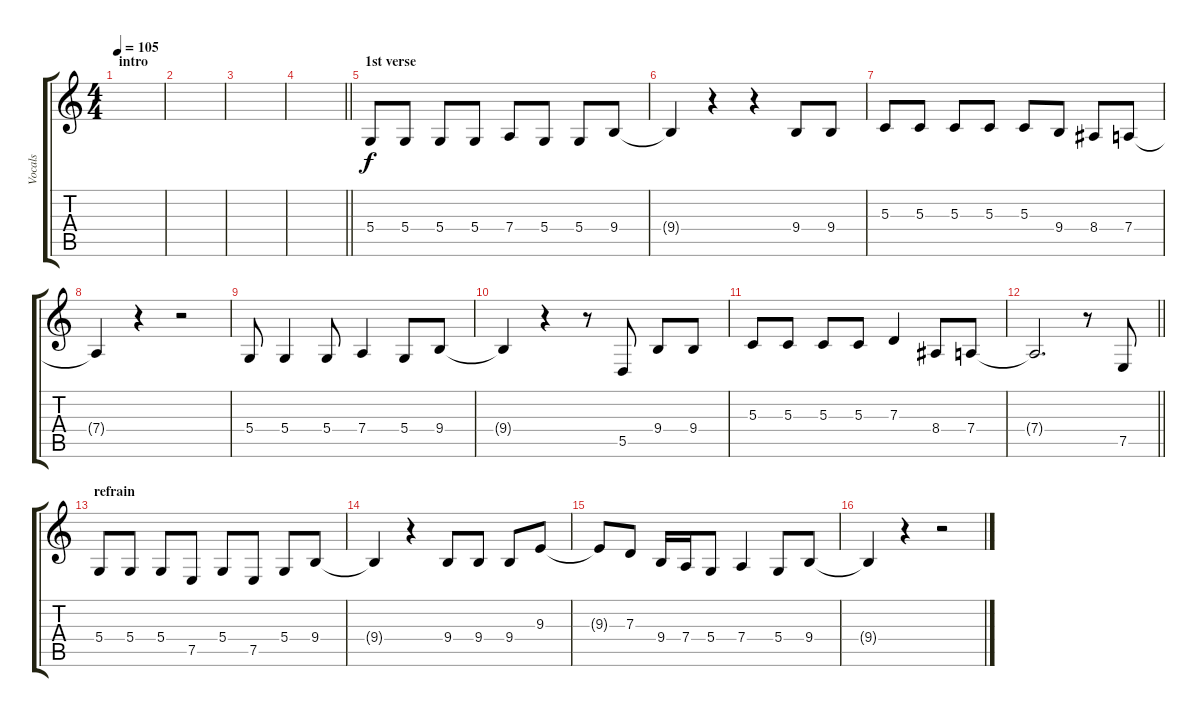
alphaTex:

\track ("Vocals" "Vocals") {instrument clarinet}
\staff {score tabs}
\tuning (E4 B3 G3 D3 A2 E2) {hide}
\ts (4 4)
\section ("" "intro")
\tempo 105
\clef g2
\ks c
|
|
|
\barLineRight lightlight
|
\section ("" "1st verse")
5.4.8 5.4.8 5.4.8 5.4.8 7.4.8 5.4.8 5.4.8 9.4.8 |
9.4{t}.4 r.4 r.4 9.4.8 9.4.8 |
5.3.8 5.3.8 5.3.8 5.3.8 5.3.8 9.4.8 8.4.8 7.4.8 |
7.4{t}.4 r.4 r.2 |
5.4.8 5.4.4 5.4.8 7.4.4 5.4.8 9.4.8 |
9.4{t}.4 r.4 r.8 5.5.8 9.4.8 9.4.8 |
5.3.8 5.3.8 5.3.8 5.3.8 7.3.4 8.4.8 7.4.8 |
\barLineRight lightlight
7.4{t}.2{d} r.8 7.5.8 |
\section ("" "refrain")
5.4.8 5.4.8 5.4.8 7.5.8 5.4.8 7.5.8 5.4.8 9.4.8 |
9.4{t}.4 r.4 9.4.8 9.4.8 9.4.8 9.3.8 |
9.3{t}.8 7.3.8 9.4.16 7.4.16 5.4.8 7.4.4 5.4.8 9.4.8 |
9.4{t}.4 r.4 r.2
